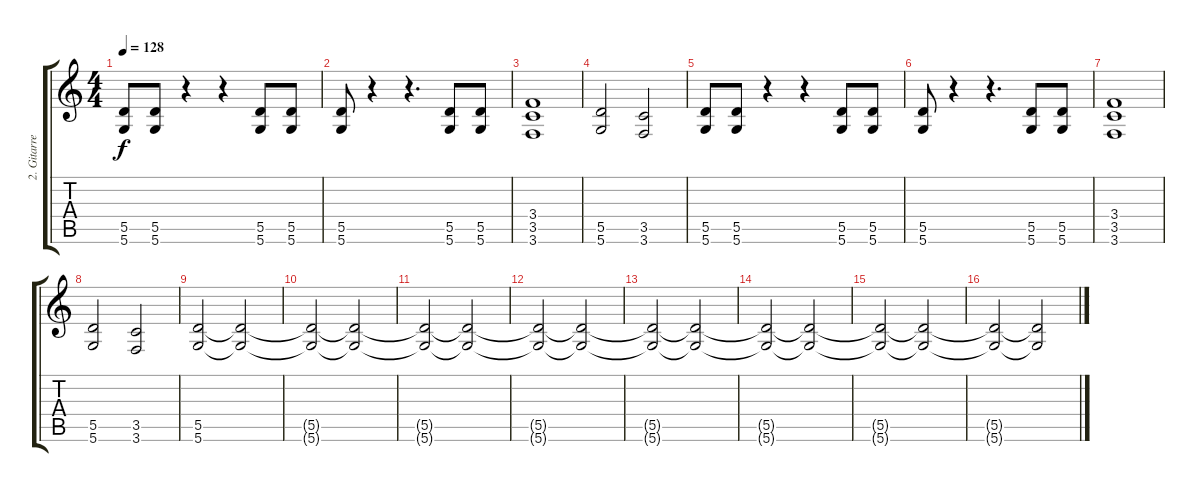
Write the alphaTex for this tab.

\track ("2. Gitarre" "2. Gitarre") {instrument overdrivenguitar}
\staff {score tabs}
\tuning (E4 B3 G3 D3 A2 D2) {hide}
\ts (4 4)
\tempo 128
\clef g2
\ks c
(5.5 5.6).8{dy f} (5.5 5.6).8 r.4 r.4 (5.5 5.6).8 (5.5 5.6).8 |
(5.5 5.6).8 r.4 r.4{d} (5.5 5.6).8 (5.5 5.6).8 |
(3.4 3.5 3.6).1 |
(5.5 5.6).2 (3.5 3.6).2 |
(5.5 5.6).8 (5.5 5.6).8 r.4 r.4 (5.5 5.6).8 (5.5 5.6).8 |
(5.5 5.6).8 r.4 r.4{d} (5.5 5.6).8 (5.5 5.6).8 |
(3.4 3.5 3.6).1 |
(5.5 5.6).2 (3.5 3.6).2 |
(5.5 5.6).2 (5.5{t} 5.6{t}).2{volume 13} |
(5.5{t} 5.6{t}).2{volume 11} (5.5{t} 5.6{t}).2{volume 10} |
(5.5{t} 5.6{t}).2{volume 9} (5.5{t} 5.6{t}).2{volume 8} |
(5.5{t} 5.6{t}).2{volume 7} (5.5{t} 5.6{t}).2{volume 6} |
(5.5{t} 5.6{t}).2{volume 5} (5.5{t} 5.6{t}).2 |
(5.5{t} 5.6{t}).2{volume 4} (5.5{t} 5.6{t}).2 |
(5.5{t} 5.6{t}).2{volume 3} (5.5{t} 5.6{t}).2{volume 2} |
(5.5{t} 5.6{t}).2 (5.5{t} 5.6{t}).2{volume 1}
